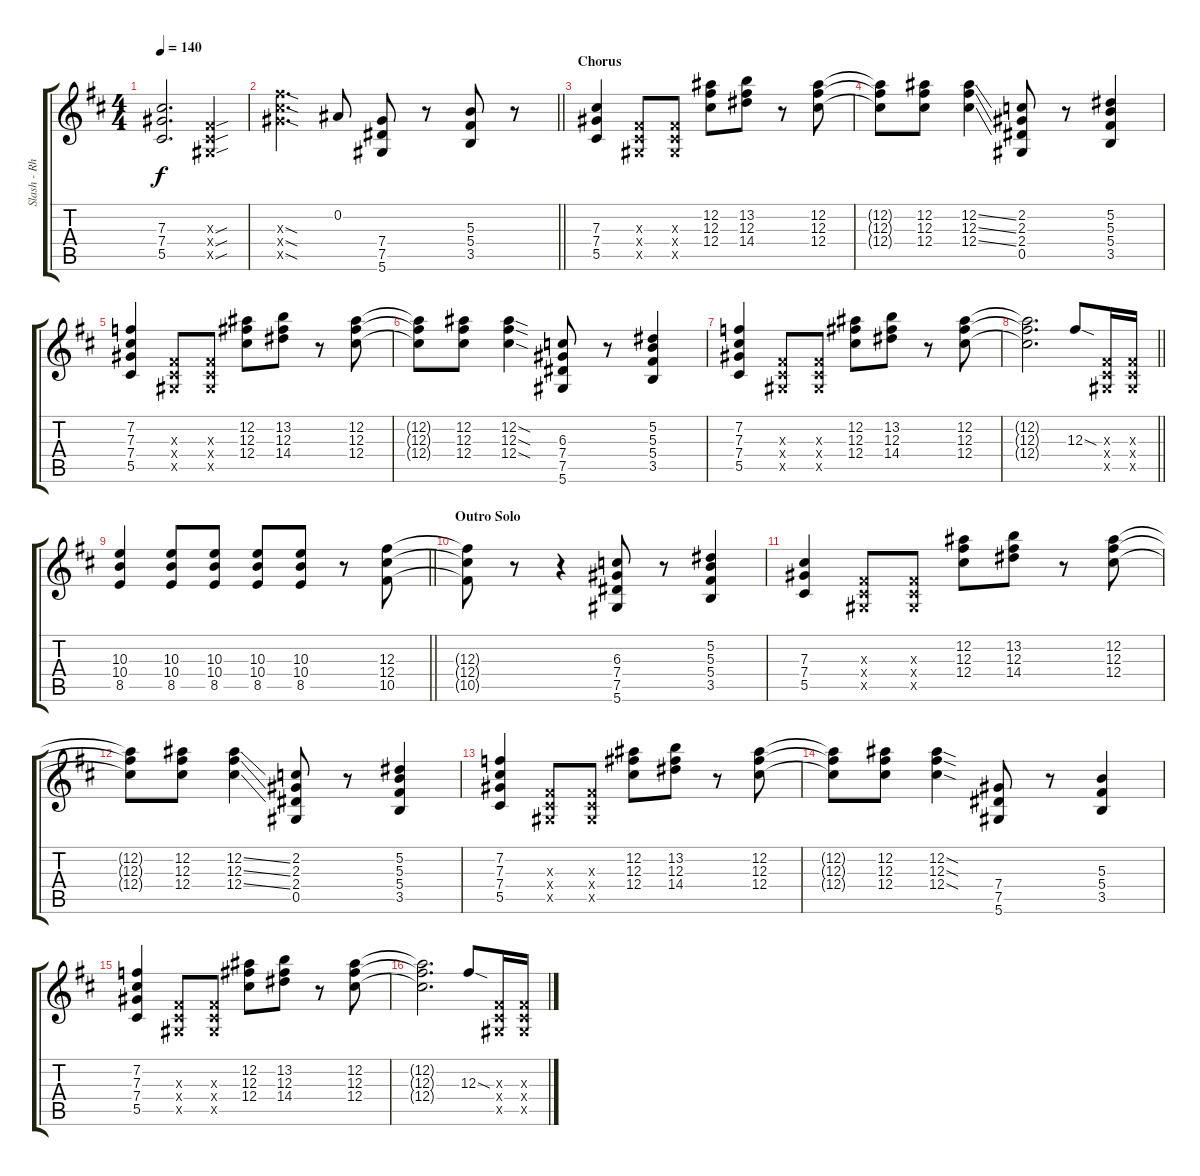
\track ("Slash - Rhytm Guitar" "Slash - Rh") {instrument distortionguitar}
\staff {score tabs}
\tuning (Eb4 Bb3 Gb3 Db3 Ab2 Eb2) {hide}
\ts (4 4)
\tempo 140
\clef g2
\ks d
(7.3 7.4 5.5).2{d dy f} (0.3{sou x} 0.4{sou x} 0.5{sou x}).4 |
\barLineRight lightlight
(12.3{sod x} 12.4{sod x} 12.5{sod x}).4{d} 0.2.8 (7.4 7.5 5.6).8 r.8 (5.3 5.4 3.5).8 r.8 |
\section ("" "Chorus")
(7.3 7.4 5.5).4 (0.3{x} 0.4{x} 0.5{x}).8 (0.3{x} 0.4{x} 0.5{x}).8 (12.2 12.3 12.4).8 (13.2 12.3 14.4).8 r.8 (12.2 12.3 12.4).8 |
(12.2{t} 12.3{t} 12.4{t}).8 (12.2 12.3 12.4).8 (12.2{ss} 12.3{ss} 12.4{ss}).4 (2.2 2.3 2.4 0.5).8 r.8 (5.2 5.3 5.4 3.5).4 |
(7.2 7.3 7.4 5.5).4 (0.3{x} 0.4{x} 0.5{x}).8 (0.3{x} 0.4{x} 0.5{x}).8 (12.2 12.3 12.4).8 (13.2 12.3 14.4).8 r.8 (12.2 12.3 12.4).8 |
(12.2{t} 12.3{t} 12.4{t}).8 (12.2 12.3 12.4).8 (12.2{sod} 12.3{sod} 12.4{sod}).4 (6.3 7.4 7.5 5.6).8 r.8 (5.2 5.3 5.4 3.5).4 |
(7.2 7.3 7.4 5.5).4 (0.3{x} 0.4{x} 0.5{x}).8 (0.3{x} 0.4{x} 0.5{x}).8 (12.2 12.3 12.4).8 (13.2 12.3 14.4).8 r.8 (12.2 12.3 12.4).8 |
\barLineRight lightlight
(12.2{t} 12.3{t} 12.4{t}).2{d} 12.3{sod}.8 (0.3{x} 0.4{x} 0.5{x}).16 (0.3{x} 0.4{x} 0.5{x}).16 |
\barLineRight lightlight
(10.3 10.4 8.5).4 (10.3 10.4 8.5).8 (10.3 10.4 8.5).8 (10.3 10.4 8.5).8 (10.3 10.4 8.5).8 r.8 (12.3 12.4 10.5).8 |
\section ("" "Outro Solo")
(12.3{t} 12.4{t} 10.5{t}).8 r.8 r.4 (6.3 7.4 7.5 5.6).8 r.8 (5.2 5.3 5.4 3.5).4 |
(7.3 7.4 5.5).4 (0.3{x} 0.4{x} 0.5{x}).8 (0.3{x} 0.4{x} 0.5{x}).8 (12.2 12.3 12.4).8 (13.2 12.3 14.4).8 r.8 (12.2 12.3 12.4).8 |
(12.2{t} 12.3{t} 12.4{t}).8 (12.2 12.3 12.4).8 (12.2{ss} 12.3{ss} 12.4{ss}).4 (2.2 2.3 2.4 0.5).8 r.8 (5.2 5.3 5.4 3.5).4 |
(7.2 7.3 7.4 5.5).4 (0.3{x} 0.4{x} 0.5{x}).8 (0.3{x} 0.4{x} 0.5{x}).8 (12.2 12.3 12.4).8 (13.2 12.3 14.4).8 r.8 (12.2 12.3 12.4).8 |
(12.2{t} 12.3{t} 12.4{t}).8 (12.2 12.3 12.4).8 (12.2{sod} 12.3{sod} 12.4{sod}).4 (7.4 7.5 5.6).8 r.8 (5.3 5.4 3.5).4 |
(7.2 7.3 7.4 5.5).4 (0.3{x} 0.4{x} 0.5{x}).8 (0.3{x} 0.4{x} 0.5{x}).8 (12.2 12.3 12.4).8 (13.2 12.3 14.4).8 r.8 (12.2 12.3 12.4).8 |
(12.2{t} 12.3{t} 12.4{t}).2{d} 12.3{sod}.8 (0.3{x} 0.4{x} 0.5{x}).16 (0.3{x} 0.4{x} 0.5{x}).16
